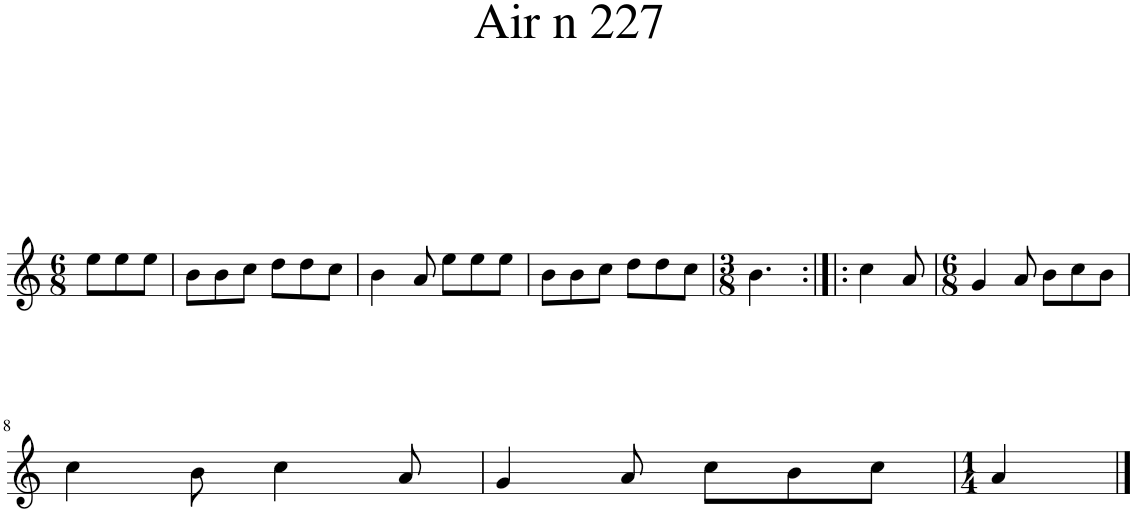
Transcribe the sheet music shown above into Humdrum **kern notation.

**kern
*part1
*staff1
*I"Piano
*I'Pno.
*clefG2
*k[]
*M6/8
=1
8ee\L
8ee\
8ee\J
=2
8b\L
8b\
8cc\J
8dd\L
8dd\
8cc\J
=3
4b\
8a/
8ee\L
8ee\
8ee\J
=4
8b\L
8b\
8cc\J
8dd\L
8dd\
8cc\J
=5
*M3/8
4.b\
=6:|!|:
4cc\
8a/
=7
*M6/8
4g/
8a/
8b\L
8cc\
8b\J
!!LO:LB:g=z
=8
4cc\
8b\
4cc\
8a/
=9
4g/
8a/
8cc\L
8b\
8cc\J
=10
*M1/4
4a/
==
*-
